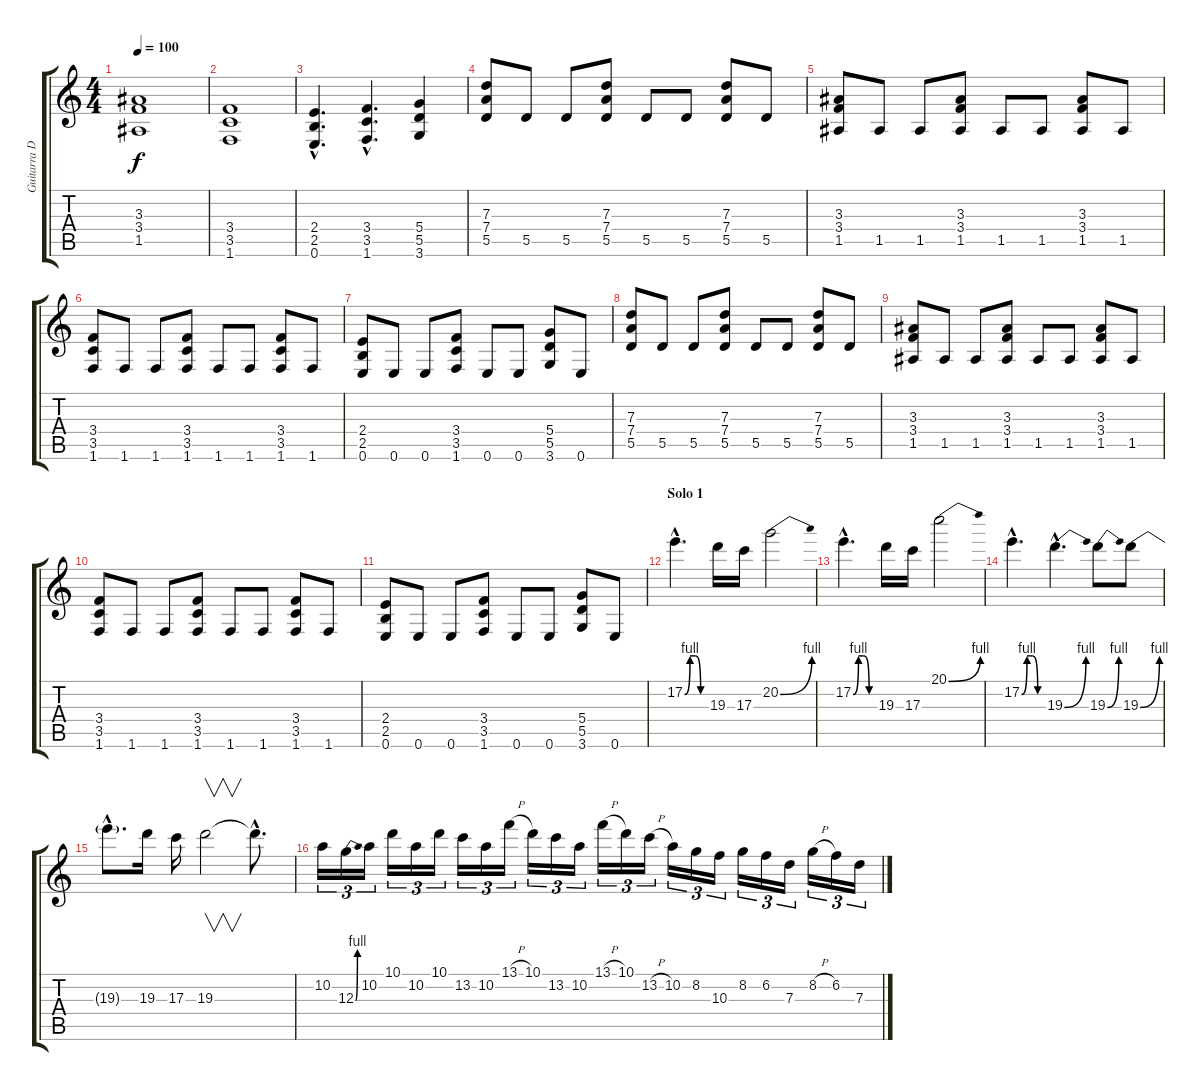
\track ("Guitarra Distorcionada" "Guitarra D") {instrument overdrivenguitar}
\staff {score tabs}
\tuning (E4 B3 G3 D3 A2 E2) {hide}
\ts (4 4)
\tempo 100
\clef g2
\ks c
(3.3 3.4 1.5).1{dy f} |
(3.4 3.5 1.6).1 |
(2.4{hac} 2.5{hac} 0.6{hac}).4{d} (3.4{hac} 3.5{hac} 1.6{hac}).4{d} (5.4 5.5 3.6).4 |
(7.3 7.4 5.5).8 5.5.8 5.5.8 (7.3 7.4 5.5).8 5.5.8 5.5.8 (7.3 7.4 5.5).8 5.5.8 |
(3.3 3.4 1.5).8 1.5.8 1.5.8 (3.3 3.4 1.5).8 1.5.8 1.5.8 (3.3 3.4 1.5).8 1.5.8 |
(3.4 3.5 1.6).8 1.6.8 1.6.8 (3.4 3.5 1.6).8 1.6.8 1.6.8 (3.4 3.5 1.6).8 1.6.8 |
(2.4 2.5 0.6).8 0.6.8 0.6.8 (3.4 3.5 1.6).8 0.6.8 0.6.8 (5.4 5.5 3.6).8 0.6.8 |
(7.3 7.4 5.5).8 5.5.8 5.5.8 (7.3 7.4 5.5).8 5.5.8 5.5.8 (7.3 7.4 5.5).8 5.5.8 |
(3.3 3.4 1.5).8 1.5.8 1.5.8 (3.3 3.4 1.5).8 1.5.8 1.5.8 (3.3 3.4 1.5).8 1.5.8 |
(3.4 3.5 1.6).8 1.6.8 1.6.8 (3.4 3.5 1.6).8 1.6.8 1.6.8 (3.4 3.5 1.6).8 1.6.8 |
(2.4 2.5 0.6).8 0.6.8 0.6.8 (3.4 3.5 1.6).8 0.6.8 0.6.8 (5.4 5.5 3.6).8 0.6.8 |
\section ("" "Solo 1")
17.2{be (custom 0 0 15 4 30 4 45 0 60 0) hac}.4{d} 19.3.16 17.3.16 20.2{be (bend 0 0 60 4)}.2 |
17.2{be (custom 0 0 15 4 30 4 45 0 60 0) hac}.4{d} 19.3.16 17.3.16 20.1{be (bend 0 0 60 4)}.2 |
17.2{be (custom 0 0 15 4 30 4 45 0 60 0) hac}.4{d} 19.3{be (bend 0 0 60 4) hac}.4{d} 19.3{be (bend 0 0 60 4)}.8 19.3{be (bend 0 0 60 4)}.8 |
19.3{hac t}.8{d} 19.3.16 17.3.16 19.3.2{v} 19.3{hac t}.8{d} |
10.2.16{tu (3 2)} 12.3{be (bend 0 0 60 4)}.16{tu (3 2)} 10.2.16{tu (3 2)} 10.1.16{tu (3 2)} 10.2.16{tu (3 2)} 10.1.16{tu (3 2)} 13.2.16{tu (3 2)} 10.2.16{tu (3 2)} 13.1{h}.16{tu (3 2)} 10.1.16{tu (3 2)} 13.2.16{tu (3 2)} 10.2.16{tu (3 2)} 13.1{h}.16{tu (3 2)} 10.1.16{tu (3 2)} 13.2{h}.16{tu (3 2)} 10.2.16{tu (3 2)} 8.2.16{tu (3 2)} 10.3.16{tu (3 2)} 8.2.16{tu (3 2)} 6.2.16{tu (3 2)} 7.3.16{tu (3 2)} 8.2{h}.16{tu (3 2)} 6.2.16{tu (3 2)} 7.3.16{tu (3 2)}
